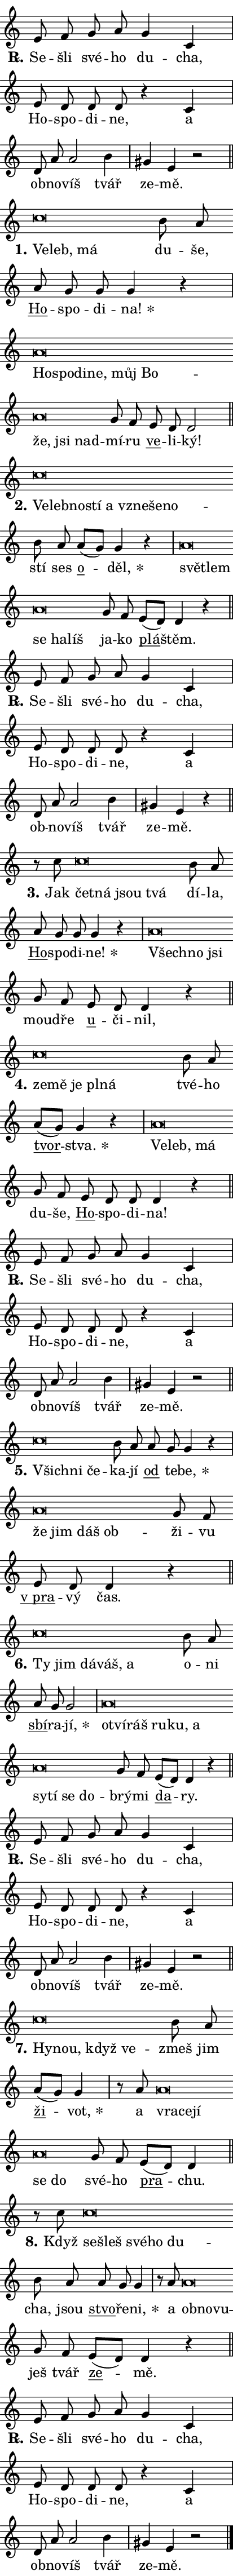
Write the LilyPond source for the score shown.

\version "2.22.1"
\header { tagline = "" }
\paper {
  indent = 0\cm
  top-margin = 0\cm
  right-margin = 0\cm
  bottom-margin = 0\cm
  left-margin = 0\cm
  paper-width = 7\cm
  page-breaking = #ly:one-page-breaking
  system-system-spacing.basic-distance = #11
  score-system-spacing.basic-distance = #11
  ragged-last = ##f
}


%% Author: Thomas Morley
%% https://lists.gnu.org/archive/html/lilypond-user/2020-05/msg00002.html
#(define (line-position grob)
"Returns position of @var[grob} in current system:
   @code{'start}, if at first time-step
   @code{'end}, if at last time-step
   @code{'middle} otherwise
"
  (let* ((col (ly:item-get-column grob))
         (ln (ly:grob-object col 'left-neighbor))
         (rn (ly:grob-object col 'right-neighbor))
         (col-to-check-left (if (ly:grob? ln) ln col))
         (col-to-check-right (if (ly:grob? rn) rn col))
         (break-dir-left
           (and
             (ly:grob-property col-to-check-left 'non-musical #f)
             (ly:item-break-dir col-to-check-left)))
         (break-dir-right
           (and
             (ly:grob-property col-to-check-right 'non-musical #f)
             (ly:item-break-dir col-to-check-right))))
        (cond ((eqv? 1 break-dir-left) 'start)
              ((eqv? -1 break-dir-right) 'end)
              (else 'middle))))

#(define (tranparent-at-line-position vctor)
  (lambda (grob)
  "Relying on @code{line-position} select the relevant enry from @var{vctor}.
Used to determine transparency,"
    (case (line-position grob)
      ((end) (not (vector-ref vctor 0)))
      ((middle) (not (vector-ref vctor 1)))
      ((start) (not (vector-ref vctor 2))))))

noteHeadBreakVisibility =
#(define-music-function (break-visibility)(vector?)
"Makes @code{NoteHead}s transparent relying on @var{break-visibility}"
#{
  \override NoteHead.transparent =
    #(tranparent-at-line-position break-visibility)
#})

#(define delete-ledgers-for-transparent-note-heads
  (lambda (grob)
    "Reads whether a @code{NoteHead} is transparent.
If so this @code{NoteHead} is removed from @code{'note-heads} from
@var{grob}, which is supposed to be @code{LedgerLineSpanner}.
As a result ledgers are not printed for this @code{NoteHead}"
    (let* ((nhds-array (ly:grob-object grob 'note-heads))
           (nhds-list
             (if (ly:grob-array? nhds-array)
                 (ly:grob-array->list nhds-array)
                 '()))
           ;; Relies on the transparent-property being done before
           ;; Staff.LedgerLineSpanner.after-line-breaking is executed.
           ;; This is fragile ...
           (to-keep
             (remove
               (lambda (nhd)
                 (ly:grob-property nhd 'transparent #f))
               nhds-list)))
      ;; TODO find a better method to iterate over grob-arrays, similiar
      ;; to filter/remove etc for lists
      ;; For now rebuilt from scratch
      (set! (ly:grob-object grob 'note-heads)  '())
      (for-each
        (lambda (nhd)
          (ly:pointer-group-interface::add-grob grob 'note-heads nhd))
        to-keep))))

hideNotes = {
  \noteHeadBreakVisibility #begin-of-line-visible
}
unHideNotes = {
  \noteHeadBreakVisibility #all-visible
}

% work-around for resetting accidentals
% https://lilypond.org/doc/v2.23/Documentation/notation/displaying-rhythms#unmetered-music
cadenzaMeasure = {
  \cadenzaOff
  \partial 1024 s1024
  \cadenzaOn
}

#(define-markup-command (accent layout props text) (markup?)
  "Underline accented syllable"
  (interpret-markup layout props
    #{\markup \override #'(offset . 4.3) \underline { #text }#}))

responsum = \markup \concat {
  "R" \hspace #-1.05 \path #0.1 #'((moveto 0 0.07) (lineto 0.9 0.8)) \hspace #0.05 "."
}

\layout {
    \context {
        \Staff
        \remove "Time_signature_engraver"
        \override LedgerLineSpanner.after-line-breaking = #delete-ledgers-for-transparent-note-heads
    }
    \context {
        \Voice {
            \override NoteHead.output-attributes = #'((class . "notehead"))
            \override Hairpin.height = #0.55
        }
    }
    \context {
        \Lyrics {
            \override StanzaNumber.output-attributes = #'((class . "stanzanumber"))
            \override LyricSpace.minimum-distance = #0.9
            \override LyricText.font-name = #"TeX Gyre Schola"
            \override LyricText.font-size = 1
            \override StanzaNumber.font-name = #"TeX Gyre Schola Bold"
            \override StanzaNumber.font-size = 1
        }
    }
}

% magnetic-lyrics.ily
%
%   written by
%     Jean Abou Samra <jean@abou-samra.fr>
%     Werner Lemberg <wl@gnu.org>
%
%   adapted by
%     Jiri Hon <jiri.hon@gmail.com>
%
% Version 2022-Apr-15

% https://www.mail-archive.com/lilypond-user@gnu.org/msg149350.html

#(define (Left_hyphen_pointer_engraver context)
   "Collect syllable-hyphen-syllable occurrences in lyrics and store
them in properties.  This engraver only looks to the left.  For
example, if the lyrics input is @code{foo -- bar}, it does the
following.

@itemize @bullet
@item
Set the @code{text} property of the @code{LyricHyphen} grob between
@q{foo} and @q{bar} to @code{foo}.

@item
Set the @code{left-hyphen} property of the @code{LyricText} grob with
text @q{foo} to the @code{LyricHyphen} grob between @q{foo} and
@q{bar}.
@end itemize

Use this auxiliary engraver in combination with the
@code{lyric-@/text::@/apply-@/magnetic-@/offset!} hook."
   (let ((hyphen #f)
         (text #f))
     (make-engraver
      (acknowledgers
       ((lyric-syllable-interface engraver grob source-engraver)
        (set! text grob)))
      (end-acknowledgers
       ((lyric-hyphen-interface engraver grob source-engraver)
        ;(when (not (grob::has-interface grob 'lyric-space-interface))
          (set! hyphen grob)));)
      ((stop-translation-timestep engraver)
       (when (and text hyphen)
         (ly:grob-set-object! text 'left-hyphen hyphen))
       (set! text #f)
       (set! hyphen #f)))))

#(define (lyric-text::apply-magnetic-offset! grob)
   "If the space between two syllables is less than the value in
property @code{LyricText@/.details@/.squash-threshold}, move the right
syllable to the left so that it gets concatenated with the left
syllable.

Use this function as a hook for
@code{LyricText@/.after-@/line-@/breaking} if the
@code{Left_@/hyphen_@/pointer_@/engraver} is active."
   (let ((hyphen (ly:grob-object grob 'left-hyphen #f)))
     (when hyphen
       (let ((left-text (ly:spanner-bound hyphen LEFT)))
         (when (grob::has-interface left-text 'lyric-syllable-interface)
           (let* ((common (ly:grob-common-refpoint grob left-text X))
                  (this-x-ext (ly:grob-extent grob common X))
                  (left-x-ext
                   (begin
                     ;; Trigger magnetism for left-text.
                     (ly:grob-property left-text 'after-line-breaking)
                     (ly:grob-extent left-text common X)))
                  ;; `delta` is the gap width between two syllables.
                  (delta (- (interval-start this-x-ext)
                            (interval-end left-x-ext)))
                  (details (ly:grob-property grob 'details))
                  (threshold (assoc-get 'squash-threshold details 0.2)))
             (when (< delta threshold)
               (let* (;; We have to manipulate the input text so that
                      ;; ligatures crossing syllable boundaries are not
                      ;; disabled.  For languages based on the Latin
                      ;; script this is essentially a beautification.
                      ;; However, for non-Western scripts it can be a
                      ;; necessity.
                      (lt (ly:grob-property left-text 'text))
                      (rt (ly:grob-property grob 'text))
                      (is-space (grob::has-interface hyphen 'lyric-space-interface))
                      (space (if is-space " " ""))
                      (space-markup (grob-interpret-markup grob " "))
                      (space-size (interval-length (ly:stencil-extent space-markup X)))
                      (extra-delta (if is-space space-size 0))
                      ;; Append new syllable.
                      (ltrt-space (if (and (string? lt) (string? rt))
                                (string-append lt space rt)
                                (make-concat-markup (list lt space rt))))
                      ;; Right-align `ltrt` to the right side.
                      (ltrt-space-markup (grob-interpret-markup
                               grob
                               (make-translate-markup
                                (cons (interval-length this-x-ext) 0)
                                (make-right-align-markup ltrt-space)))))
                 (begin
                   ;; Don't print `left-text`.
                   (ly:grob-set-property! left-text 'stencil #f)
                   ;; Set text and stencil (which holds all collected
                   ;; syllables so far) and shift it to the left.
                   (ly:grob-set-property! grob 'text ltrt-space)
                   (ly:grob-set-property! grob 'stencil ltrt-space-markup)
                   (ly:grob-translate-axis! grob (- (- delta extra-delta)) X))))))))))


#(define (lyric-hyphen::displace-bounds-first grob)
   ;; Make very sure this callback isn't triggered too early.
   (let ((left (ly:spanner-bound grob LEFT))
         (right (ly:spanner-bound grob RIGHT)))
     (ly:grob-property left 'after-line-breaking)
     (ly:grob-property right 'after-line-breaking)
     (ly:lyric-hyphen::print grob)))

squashThreshold = #0.4

\layout {
  \context {
    \Lyrics
    \consists #Left_hyphen_pointer_engraver
    \override LyricText.after-line-breaking =
      #lyric-text::apply-magnetic-offset!
    \override LyricHyphen.stencil = #lyric-hyphen::displace-bounds-first
    \override LyricText.details.squash-threshold = \squashThreshold
    \override LyricHyphen.minimum-distance = 0
    \override LyricHyphen.minimum-length = \squashThreshold
  }
}

squash = \override LyricText.details.squash-threshold = 9999
unSquash = \override LyricText.details.squash-threshold = \squashThreshold

left = \override LyricText.self-alignment-X = #LEFT
unLeft = \revert LyricText.self-alignment-X

starOffset = #(lambda (grob) 
                (let ((x_offset (ly:self-alignment-interface::aligned-on-x-parent grob)))
                  (if (= x_offset 0) 0 (+ x_offset 1.2))))

star = #(define-music-function (syllable)(string?)
"Append star separator at the end of a syllable"
#{
  \once \override LyricText.X-offset = #starOffset
  \lyricmode { \markup {
    #syllable
    \override #'((font-name . "TeX Gyre Schola Bold")) \hspace #0.2 \lower #0.65 \larger "*"
  } }
#})

starAccent = #(define-music-function (syllable)(string?)
"Append star separator at the end of a syllable and make accent"
#{
  \once \override LyricText.X-offset = #starOffset
  \lyricmode { \markup {
    \accent #syllable
    \override #'((font-name . "TeX Gyre Schola Bold")) \hspace #0.2 \lower #0.65 \larger "*"
  } }
#})

breath = #(define-music-function (syllable)(string?)
"Append breathing indicator at the end of a syllable"
#{
  \lyricmode { \markup { #syllable "+" } }
#})

optionalBreath = #(define-music-function (syllable)(string?)
"Append optional breathing indicator at the end of a syllable"
#{
  \lyricmode { \markup { #syllable "(+)" } }
#})


\score {
    <<
        \new Voice = "melody" { \cadenzaOn \key c \major \relative { e'8 f g a g4 c, \cadenzaMeasure \bar "|" e8 d d d r4 c \cadenzaMeasure \bar "|" d8 a' a2 b4 \cadenzaMeasure \bar "|" gis e r2 \cadenzaMeasure \bar "||" \break }
\relative { c''\breve*1/16 \hideNotes \breve*1/16 \breve*1/16 \bar "" \unHideNotes b8 a \bar "" a g g g4 r \cadenzaMeasure \bar "|" a\breve*1/16 \hideNotes \breve*1/16 \bar "" \breve*1/16 \bar "" \breve*1/16 \bar "" \breve*1/16 \bar "" \breve*1/16 \bar "" \breve*1/16 \bar "" \breve*1/16 \breve*1/16 \bar "" \unHideNotes g8 f \bar "" e d d2 \cadenzaMeasure \bar "||" \break }
\relative { c''\breve*1/16 \hideNotes \breve*1/16 \bar "" \breve*1/16 \bar "" \breve*1/16 \bar "" \breve*1/16 \bar "" \breve*1/16 \bar "" \breve*1/16 \breve*1/16 \bar "" \unHideNotes b8 a \bar "" a[( g)] g4 r \cadenzaMeasure \bar "|" a\breve*1/16 \hideNotes \breve*1/16 \bar "" \breve*1/16 \bar "" \breve*1/16 \breve*1/16 \bar "" \unHideNotes g8 f \bar "" e[( d)] d4 r \cadenzaMeasure \bar "||" \break }
\relative { e'8 f g a g4 c, \cadenzaMeasure \bar "|" e8 d d d r4 c \cadenzaMeasure \bar "|" d8 a' a2 b4 \cadenzaMeasure \bar "|" gis e r4 \cadenzaMeasure \bar "||" \break }
\relative { r8 c''8 c\breve*1/16 \hideNotes \breve*1/16 \bar "" \breve*1/16 \breve*1/16 \bar "" \unHideNotes b8 a \bar "" a g g g4 r \cadenzaMeasure \bar "|" a\breve*1/16 \hideNotes \breve*1/16 \breve*1/16 \bar "" \unHideNotes g8 f \bar "" e d d4 r \cadenzaMeasure \bar "||" \break }
\relative { c''\breve*1/16 \hideNotes \breve*1/16 \bar "" \breve*1/16 \bar "" \breve*1/16 \breve*1/16 \bar "" \unHideNotes b8 a \bar "" a[( g)] g4 r \cadenzaMeasure \bar "|" a\breve*1/16 \hideNotes \breve*1/16 \breve*1/16 \bar "" \unHideNotes g8 f \bar "" e d d d4 r \cadenzaMeasure \bar "||" \break }
\relative { e'8 f g a g4 c, \cadenzaMeasure \bar "|" e8 d d d r4 c \cadenzaMeasure \bar "|" d8 a' a2 b4 \cadenzaMeasure \bar "|" gis e r2 \cadenzaMeasure \bar "||" \break }
\relative { c''\breve*1/16 \hideNotes \breve*1/16 \breve*1/16 \bar "" \unHideNotes b8 a \bar "" a g g4 r \cadenzaMeasure \bar "|" a\breve*1/16 \hideNotes \breve*1/16 \bar "" \breve*1/16 \breve*1/16 \bar "" \unHideNotes g8 f \bar "" e d d4 r \cadenzaMeasure \bar "||" \break }
\relative { c''\breve*1/16 \hideNotes \breve*1/16 \bar "" \breve*1/16 \bar "" \breve*1/16 \breve*1/16 \bar "" \unHideNotes b8 a \bar "" a g g2 \cadenzaMeasure \bar "|" a\breve*1/16 \hideNotes \breve*1/16 \bar "" \breve*1/16 \bar "" \breve*1/16 \bar "" \breve*1/16 \bar "" \breve*1/16 \bar "" \breve*1/16 \bar "" \breve*1/16 \bar "" \breve*1/16 \breve*1/16 \bar "" \unHideNotes g8 f \bar "" e[( d)] d4 r \cadenzaMeasure \bar "||" \break }
\relative { e'8 f g a g4 c, \cadenzaMeasure \bar "|" e8 d d d r4 c \cadenzaMeasure \bar "|" d8 a' a2 b4 \cadenzaMeasure \bar "|" gis e r2 \cadenzaMeasure \bar "||" \break }
\relative { c''\breve*1/16 \hideNotes \breve*1/16 \bar "" \breve*1/16 \breve*1/16 \bar "" \unHideNotes b8 a \bar "" a[( g)] g4 \cadenzaMeasure \bar "|" r8 a8 a\breve*1/16 \hideNotes \breve*1/16 \bar "" \breve*1/16 \bar "" \breve*1/16 \breve*1/16 \bar "" \unHideNotes g8 f \bar "" e[( d)] d4 \cadenzaMeasure \bar "||" \break }
\relative { r8 c''8 c\breve*1/16 \hideNotes \breve*1/16 \bar "" \breve*1/16 \bar "" \breve*1/16 \breve*1/16 \bar "" \unHideNotes b8 a \bar "" a g g4 \cadenzaMeasure \bar "|" r8 a8 a\breve*1/16 \hideNotes \breve*1/16 \breve*1/16 \bar "" \unHideNotes g8 f \bar "" e[( d)] d4 r \cadenzaMeasure \bar "||" \break }
\relative { e'8 f g a g4 c, \cadenzaMeasure \bar "|" e8 d d d r4 c \cadenzaMeasure \bar "|" d8 a' a2 b4 \cadenzaMeasure \bar "|" gis e r2 \cadenzaMeasure \bar "||" \break } \bar "|." }
        \new Lyrics \lyricsto "melody" { \lyricmode { \set stanza = \responsum
Se -- šli své -- ho du -- cha, Ho -- spo -- di -- ne, a ob -- no -- víš tvář ze -- mě.
\set stanza = "1."
\left Ve -- \squash leb, má \unLeft \unSquash du -- še, \markup \accent Ho -- spo -- di -- \star na! \left Ho -- \squash spo -- di -- ne, můj Bo -- že, jsi nad -- \unLeft \unSquash mí -- ru \markup \accent ve -- li -- ký!
\set stanza = "2."
\left Ve -- \squash leb -- no -- stí a vzne -- še -- no -- \unLeft \unSquash stí ses \markup \accent o -- \star děl, \left svě -- \squash tlem se ha -- líš \unLeft \unSquash ja -- ko \markup \accent plá -- štěm.
\set stanza = \responsum
Se -- šli své -- ho du -- cha, Ho -- spo -- di -- ne, a ob -- no -- víš tvář ze -- mě.
\set stanza = "3."
Jak \left čet -- \squash ná jsou tvá \unLeft \unSquash dí -- la, \markup \accent Ho -- spo -- di -- \star ne! \left Všech -- \squash no jsi \unLeft \unSquash mou -- dře \markup \accent u -- či -- nil,
\set stanza = "4."
\left ze -- \squash mě je pl -- ná \unLeft \unSquash tvé -- ho \markup \accent tvor -- \star stva. \left Ve -- \squash leb, má \unLeft \unSquash du -- še, \markup \accent Ho -- spo -- di -- na!
\set stanza = \responsum
Se -- šli své -- ho du -- cha, Ho -- spo -- di -- ne, a ob -- no -- víš tvář ze -- mě.
\set stanza = "5."
\left Všich -- \squash ni če -- \unLeft \unSquash ka -- jí \markup \accent od te -- \star be, \left že \squash jim dáš ob -- \unLeft \unSquash ži -- vu \markup \accent "v pra" -- vý čas.
\set stanza = "6."
\left Ty \squash jim dá -- váš, a \unLeft \unSquash o -- ni \markup \accent sbí -- ra -- \star jí, \left o -- \squash tví -- ráš ru -- ku, a sy -- tí se do -- \unLeft \unSquash brý -- mi \markup \accent da -- ry.
\set stanza = \responsum
Se -- šli své -- ho du -- cha, Ho -- spo -- di -- ne, a ob -- no -- víš tvář ze -- mě.
\set stanza = "7."
\left Hy -- \squash nou, když ve -- \unLeft \unSquash zmeš jim \markup \accent ži -- \star vot, a \left vra -- \squash ce -- jí se do \unLeft \unSquash své -- ho \markup \accent pra -- chu.
\set stanza = "8."
Když \left se -- \squash šleš své -- ho du -- \unLeft \unSquash cha, jsou \markup \accent stvo -- ře -- \star ni, a \left ob -- \squash no -- vu -- \unLeft \unSquash ješ tvář \markup \accent ze -- mě.
\set stanza = \responsum
Se -- šli své -- ho du -- cha, Ho -- spo -- di -- ne, a ob -- no -- víš tvář ze -- mě. } }
    >>
    \layout {}
}
